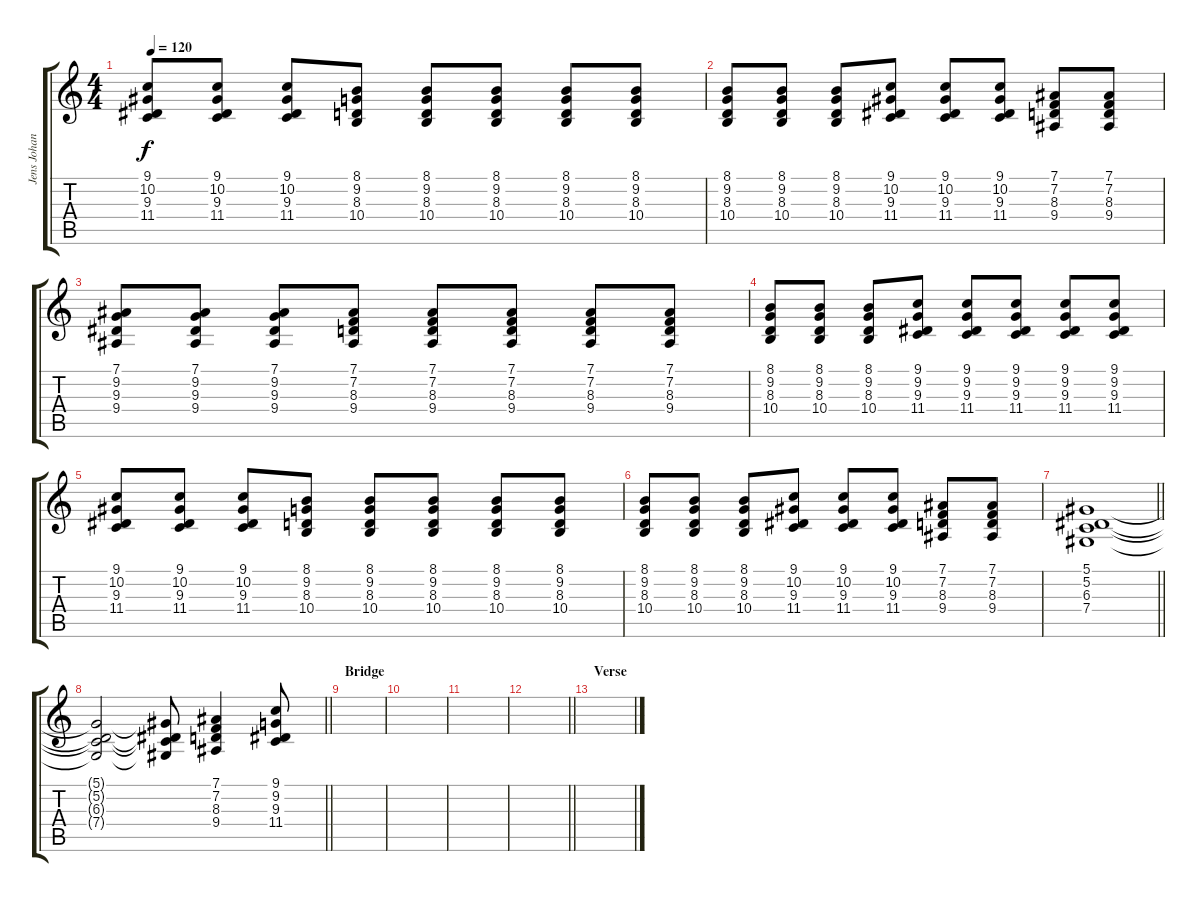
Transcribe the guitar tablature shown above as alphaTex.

\track ("Jens Johansson" "Jens Johan") {instrument honkytonkpiano}
\staff {score tabs}
\tuning (Eb4 Bb3 Gb3 Db3 Ab2 Eb2) {hide}
\ts (4 4)
\tempo 120
\clef g2
\ks c
(9.1 10.2 9.3 11.4).8{dy f} (9.1 10.2 9.3 11.4).8 (9.1 10.2 9.3 11.4).8 (8.1 9.2 8.3 10.4).8 (8.1 9.2 8.3 10.4).8 (8.1 9.2 8.3 10.4).8 (8.1 9.2 8.3 10.4).8 (8.1 9.2 8.3 10.4).8 |
(8.1 9.2 8.3 10.4).8 (8.1 9.2 8.3 10.4).8 (8.1 9.2 8.3 10.4).8 (9.1 10.2 9.3 11.4).8 (9.1 10.2 9.3 11.4).8 (9.1 10.2 9.3 11.4).8 (7.1 7.2 8.3 9.4).8 (7.1 7.2 8.3 9.4).8 |
(7.1 9.2 9.3 9.4).8 (7.1 9.2 9.3 9.4).8 (7.1 9.2 9.3 9.4).8 (7.1 7.2 8.3 9.4).8 (7.1 7.2 8.3 9.4).8 (7.1 7.2 8.3 9.4).8 (7.1 7.2 8.3 9.4).8 (7.1 7.2 8.3 9.4).8 |
(8.1 9.2 8.3 10.4).8 (8.1 9.2 8.3 10.4).8 (8.1 9.2 8.3 10.4).8 (9.1 9.2 9.3 11.4).8 (9.1 9.2 9.3 11.4).8 (9.1 9.2 9.3 11.4).8 (9.1 9.2 9.3 11.4).8 (9.1 9.2 9.3 11.4).8 |
(9.1 10.2 9.3 11.4).8 (9.1 10.2 9.3 11.4).8 (9.1 10.2 9.3 11.4).8 (8.1 9.2 8.3 10.4).8 (8.1 9.2 8.3 10.4).8 (8.1 9.2 8.3 10.4).8 (8.1 9.2 8.3 10.4).8 (8.1 9.2 8.3 10.4).8 |
(8.1 9.2 8.3 10.4).8 (8.1 9.2 8.3 10.4).8 (8.1 9.2 8.3 10.4).8 (9.1 10.2 9.3 11.4).8 (9.1 10.2 9.3 11.4).8 (9.1 10.2 9.3 11.4).8 (7.1 7.2 8.3 9.4).8 (7.1 7.2 8.3 9.4).8 |
\barLineRight lightlight
(5.1 5.2 6.3 7.4).1 |
\barLineRight lightlight
(5.1{t} 5.2{t} 6.3{t} 7.4{t}).2 (5.1{t} 5.2{t} 6.3{t} 7.4{t}).8 (7.1 7.2 8.3 9.4).4 (9.1 9.2 9.3 11.4).8 |
\section ("" "Bridge")
|
|
|
\barLineRight lightlight
|
\section ("" "Verse")
